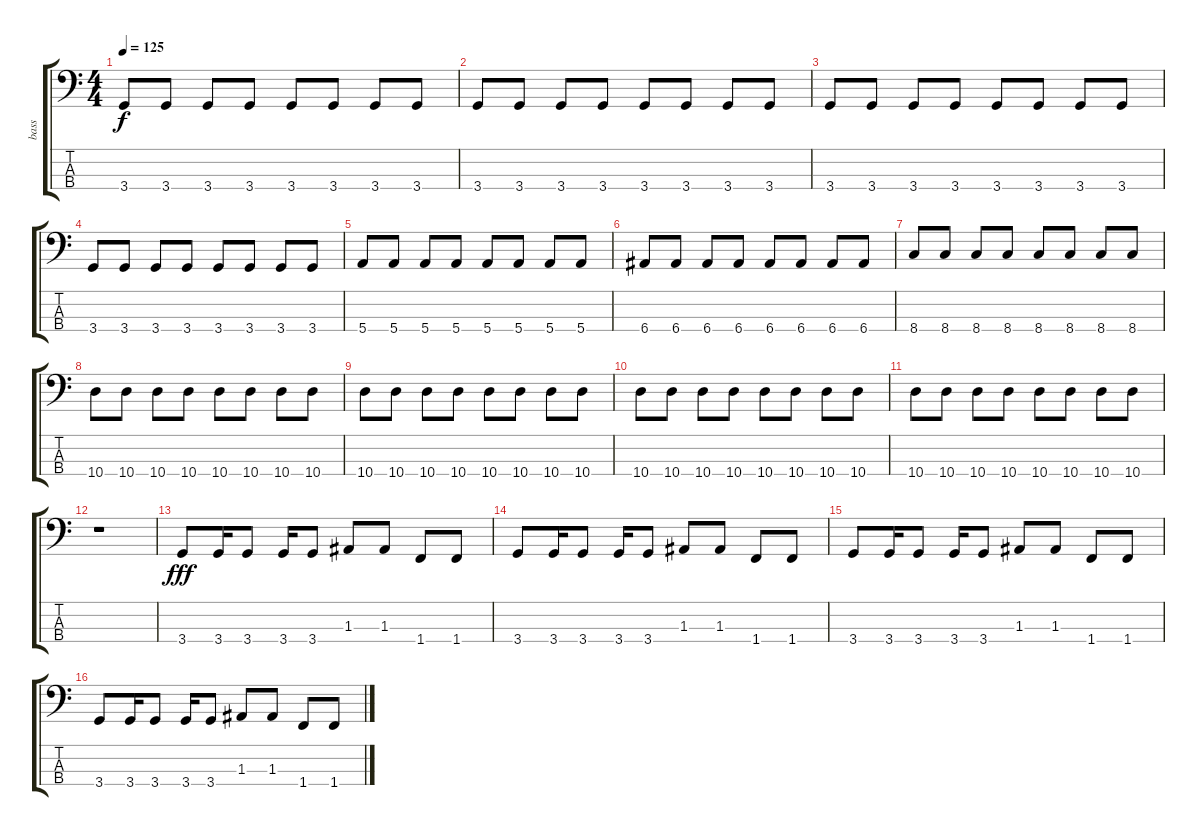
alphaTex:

\track ("bass" "bass") {instrument electricbasspick}
\staff {score tabs}
\tuning (G2 D2 A1 E1) {hide}
\ts (4 4)
\tempo 125
\clef f4
\ks c
3.4.8{dy f} 3.4.8 3.4.8 3.4.8 3.4.8 3.4.8 3.4.8 3.4.8 |
3.4.8 3.4.8 3.4.8 3.4.8 3.4.8 3.4.8 3.4.8 3.4.8 |
3.4.8 3.4.8 3.4.8 3.4.8 3.4.8 3.4.8 3.4.8 3.4.8 |
3.4.8 3.4.8 3.4.8 3.4.8 3.4.8 3.4.8 3.4.8 3.4.8 |
5.4.8 5.4.8 5.4.8 5.4.8 5.4.8 5.4.8 5.4.8 5.4.8 |
6.4.8 6.4.8 6.4.8 6.4.8 6.4.8 6.4.8 6.4.8 6.4.8 |
8.4.8 8.4.8 8.4.8 8.4.8 8.4.8 8.4.8 8.4.8 8.4.8 |
10.4.8 10.4.8 10.4.8 10.4.8 10.4.8 10.4.8 10.4.8 10.4.8 |
10.4.8 10.4.8 10.4.8 10.4.8 10.4.8 10.4.8 10.4.8 10.4.8 |
10.4.8 10.4.8 10.4.8 10.4.8 10.4.8 10.4.8 10.4.8 10.4.8 |
10.4.8 10.4.8 10.4.8 10.4.8 10.4.8 10.4.8 10.4.8 10.4.8 |
r.1 |
3.4.8{dy fff} 3.4.16 3.4.8 3.4.16 3.4.8 1.3.8 1.3.8 1.4.8 1.4.8 |
3.4.8 3.4.16 3.4.8 3.4.16 3.4.8 1.3.8 1.3.8 1.4.8 1.4.8 |
3.4.8 3.4.16 3.4.8 3.4.16 3.4.8 1.3.8 1.3.8 1.4.8 1.4.8 |
3.4.8 3.4.16 3.4.8 3.4.16 3.4.8 1.3.8 1.3.8 1.4.8 1.4.8
